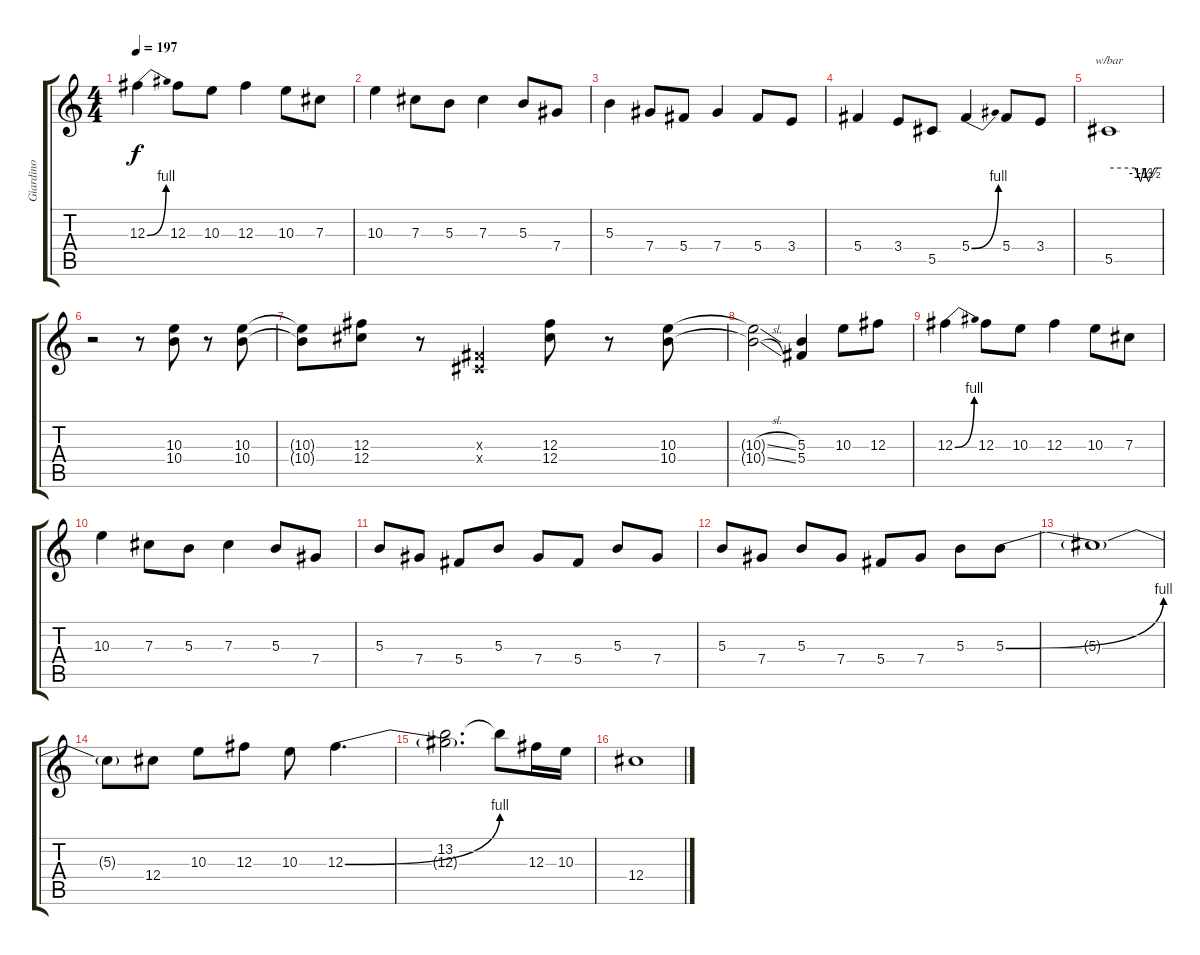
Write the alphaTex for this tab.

\track ("Giardino" "Giardino") {instrument overdrivenguitar}
\staff {score tabs}
\tuning (Eb4 Bb3 Gb3 Db3 Ab2 Eb2) {hide}
\ts (4 4)
\tempo 197
\clef g2
\ks c
12.3{be (bend 0 0 60 4)}.4{dy f} 12.3.8 10.3.8 12.3.4 10.3.8 7.3.8 |
10.3.4 7.3.8 5.3.8 7.3.4 5.3.8 7.4.8 |
5.3.4 7.4.8 5.4.8 7.4.4 5.4.8 3.4.8 |
5.4.4 3.4.8 5.5.8 5.4{be (bend 0 0 60 4)}.4 5.4.8 3.4.8 |
5.5.1{tbe (custom default 0 0 30 0 36 -6 40 0 45 -6 52 0 60 0)} |
r.2 r.8 (10.3 10.4).8 r.8 (10.3 10.4).8 |
(10.3{t} 10.4{t}).8 (12.3 12.4).8 r.8 (0.3{x} 0.4{x}).4 (12.3 12.4).8 r.8 (10.3 10.4).8 |
(10.3{sl t} 10.4{sl t}).2 (5.3 5.4).4 10.3.8 12.3.8 |
12.3{be (bend 0 0 60 4)}.4 12.3.8 10.3.8 12.3.4 10.3.8 7.3.8 |
10.3.4 7.3.8 5.3.8 7.3.4 5.3.8 7.4.8 |
5.3.8 7.4.8 5.4.8 5.3.8 7.4.8 5.4.8 5.3.8 7.4.8 |
5.3.8 7.4.8 5.3.8 7.4.8 5.4.8 7.4.8 5.3.8 5.3{be (bend 0 0 60 4)}.8 |
5.3{t}.1 |
5.3{t}.8 12.4.8 10.3.8 12.3.8 10.3.8 12.3{be (bend 0 0 60 4)}.4{d} |
(13.2 12.3{t}).2{d} 13.2{t}.8 12.3.16 10.3.16 |
12.4.1
